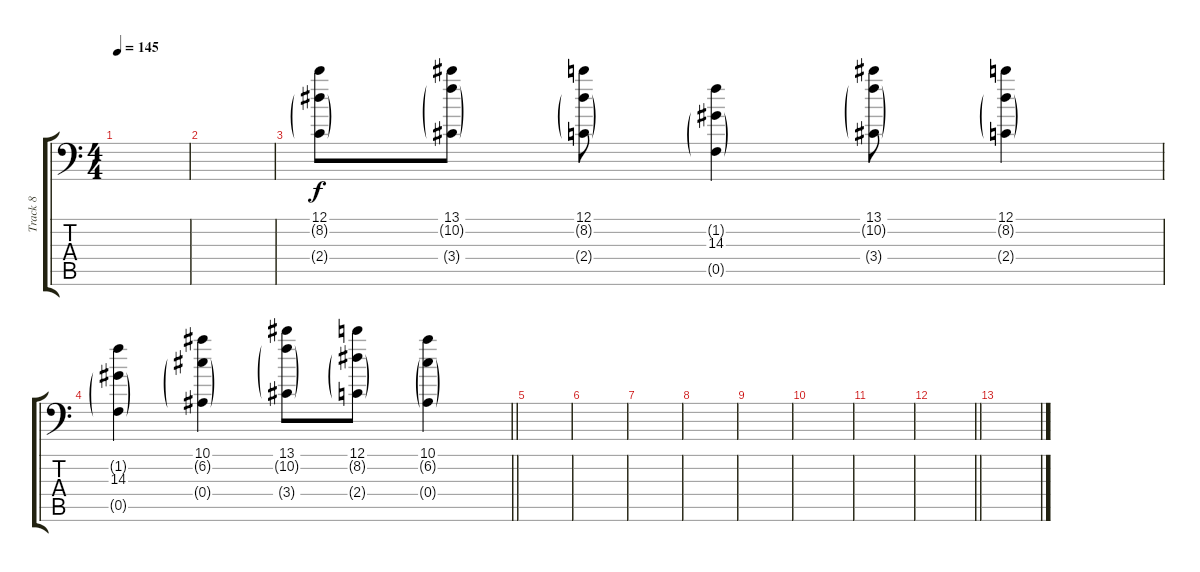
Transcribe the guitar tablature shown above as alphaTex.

\track ("Track 8" "Track 8") {instrument distortionguitar}
\staff {score tabs}
\tuning (C4 G3 Eb3 Bb2 F2 Bb1) {hide}
\ts (4 4)
\tempo 145
\clef f4
\ks c
|
|
(12.1 8.2{g} 2.4{g}).8 (13.1 10.2{g} 3.4{g}).8 (12.1 8.2{g} 2.4{g}).8 (1.2{g} 14.3 0.5{g}).4 (13.1 10.2{g} 3.4{g}).8 (12.1 8.2{g} 2.4{g}).4 |
\barLineRight lightlight
(1.2{g} 14.3 0.5{g}).4 (10.1 6.2{g} 0.4{g}).4 (13.1 10.2{g} 3.4{g}).8 (12.1 8.2{g} 2.4{g}).8 (10.1 6.2{g} 0.4{g}).4 |
\section ("" "")
|
|
|
|
|
|
|
\barLineRight lightlight
|
\section ("" "")
